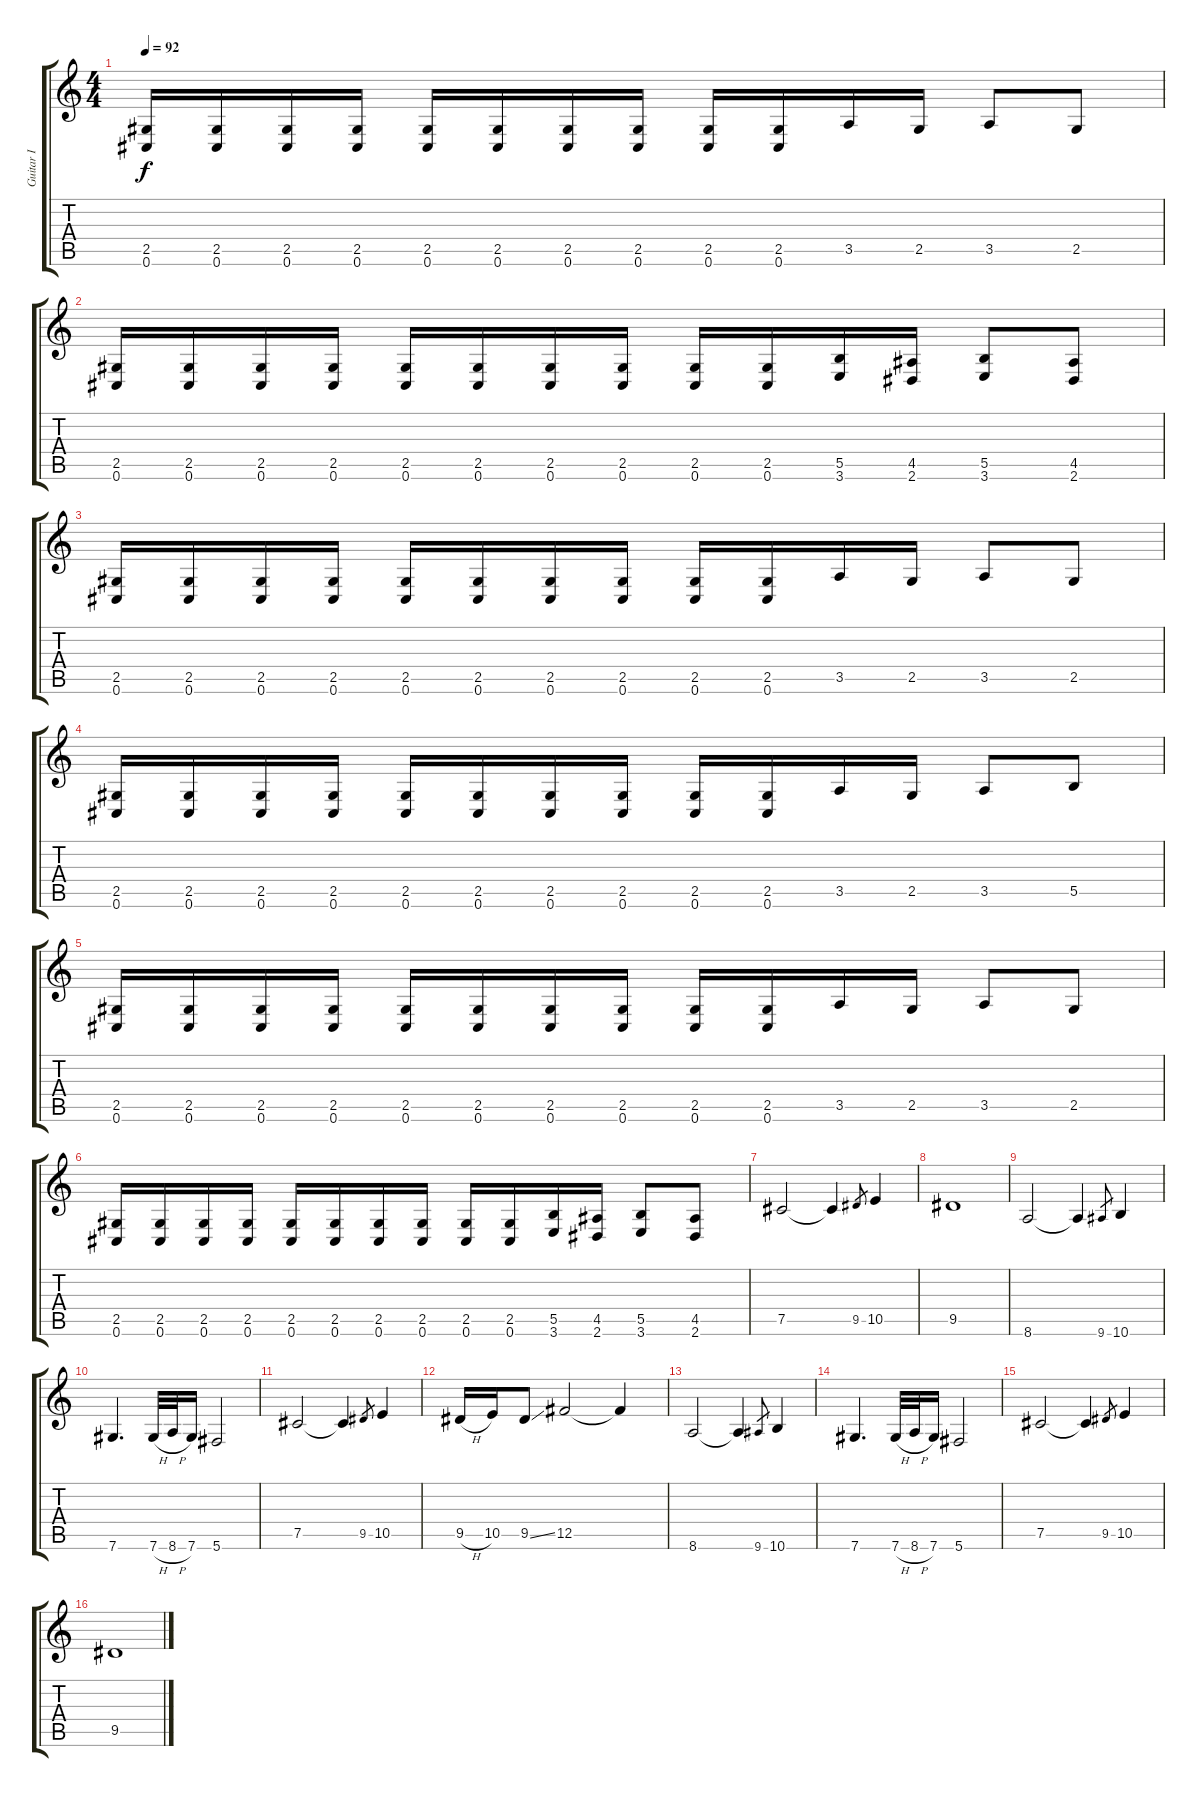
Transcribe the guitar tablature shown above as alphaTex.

\track ("Guitar I" "Guitar I") {instrument distortionguitar}
\staff {score tabs}
\tuning (Db4 Ab3 E3 B2 Gb2 Db2) {hide}
\ts (4 4)
\tempo 92
\clef g2
\ks c
(2.5 0.6).16{dy f} (2.5 0.6).16 (2.5 0.6).16 (2.5 0.6).16 (2.5 0.6).16 (2.5 0.6).16 (2.5 0.6).16 (2.5 0.6).16 (2.5 0.6).16 (2.5 0.6).16 3.5.16 2.5.16 3.5.8 2.5.8 |
(2.5 0.6).16 (2.5 0.6).16 (2.5 0.6).16 (2.5 0.6).16 (2.5 0.6).16 (2.5 0.6).16 (2.5 0.6).16 (2.5 0.6).16 (2.5 0.6).16 (2.5 0.6).16 (5.5 3.6).16 (4.5 2.6).16 (5.5 3.6).8 (4.5 2.6).8 |
(2.5 0.6).16 (2.5 0.6).16 (2.5 0.6).16 (2.5 0.6).16 (2.5 0.6).16 (2.5 0.6).16 (2.5 0.6).16 (2.5 0.6).16 (2.5 0.6).16 (2.5 0.6).16 3.5.16 2.5.16 3.5.8 2.5.8 |
(2.5 0.6).16 (2.5 0.6).16 (2.5 0.6).16 (2.5 0.6).16 (2.5 0.6).16 (2.5 0.6).16 (2.5 0.6).16 (2.5 0.6).16 (2.5 0.6).16 (2.5 0.6).16 3.5.16 2.5.16 3.5.8 5.5.8 |
(2.5 0.6).16 (2.5 0.6).16 (2.5 0.6).16 (2.5 0.6).16 (2.5 0.6).16 (2.5 0.6).16 (2.5 0.6).16 (2.5 0.6).16 (2.5 0.6).16 (2.5 0.6).16 3.5.16 2.5.16 3.5.8 2.5.8 |
(2.5 0.6).16 (2.5 0.6).16 (2.5 0.6).16 (2.5 0.6).16 (2.5 0.6).16 (2.5 0.6).16 (2.5 0.6).16 (2.5 0.6).16 (2.5 0.6).16 (2.5 0.6).16 (5.5 3.6).16 (4.5 2.6).16 (5.5 3.6).8 (4.5 2.6).8 |
7.5.2{balance 0} 7.5{t}.4 9.5.8{gr} 10.5.4 |
9.5.1 |
8.6.2 8.6{t}.4 9.6.8{gr} 10.6.4 |
7.6.4{d} 7.6{h}.32 8.6{h}.32 7.6.16 5.6.2 |
7.5.2{balance 0} 7.5{t}.4 9.5.8{gr} 10.5.4 |
9.5{h}.16 10.5.16 9.5{ss}.8 12.5.2 12.5{t}.4 |
8.6.2 8.6{t}.4 9.6.8{gr} 10.6.4 |
7.6.4{d} 7.6{h}.32 8.6{h}.32 7.6.16 5.6.2 |
7.5.2{balance 0} 7.5{t}.4 9.5.8{gr} 10.5.4 |
9.5.1
